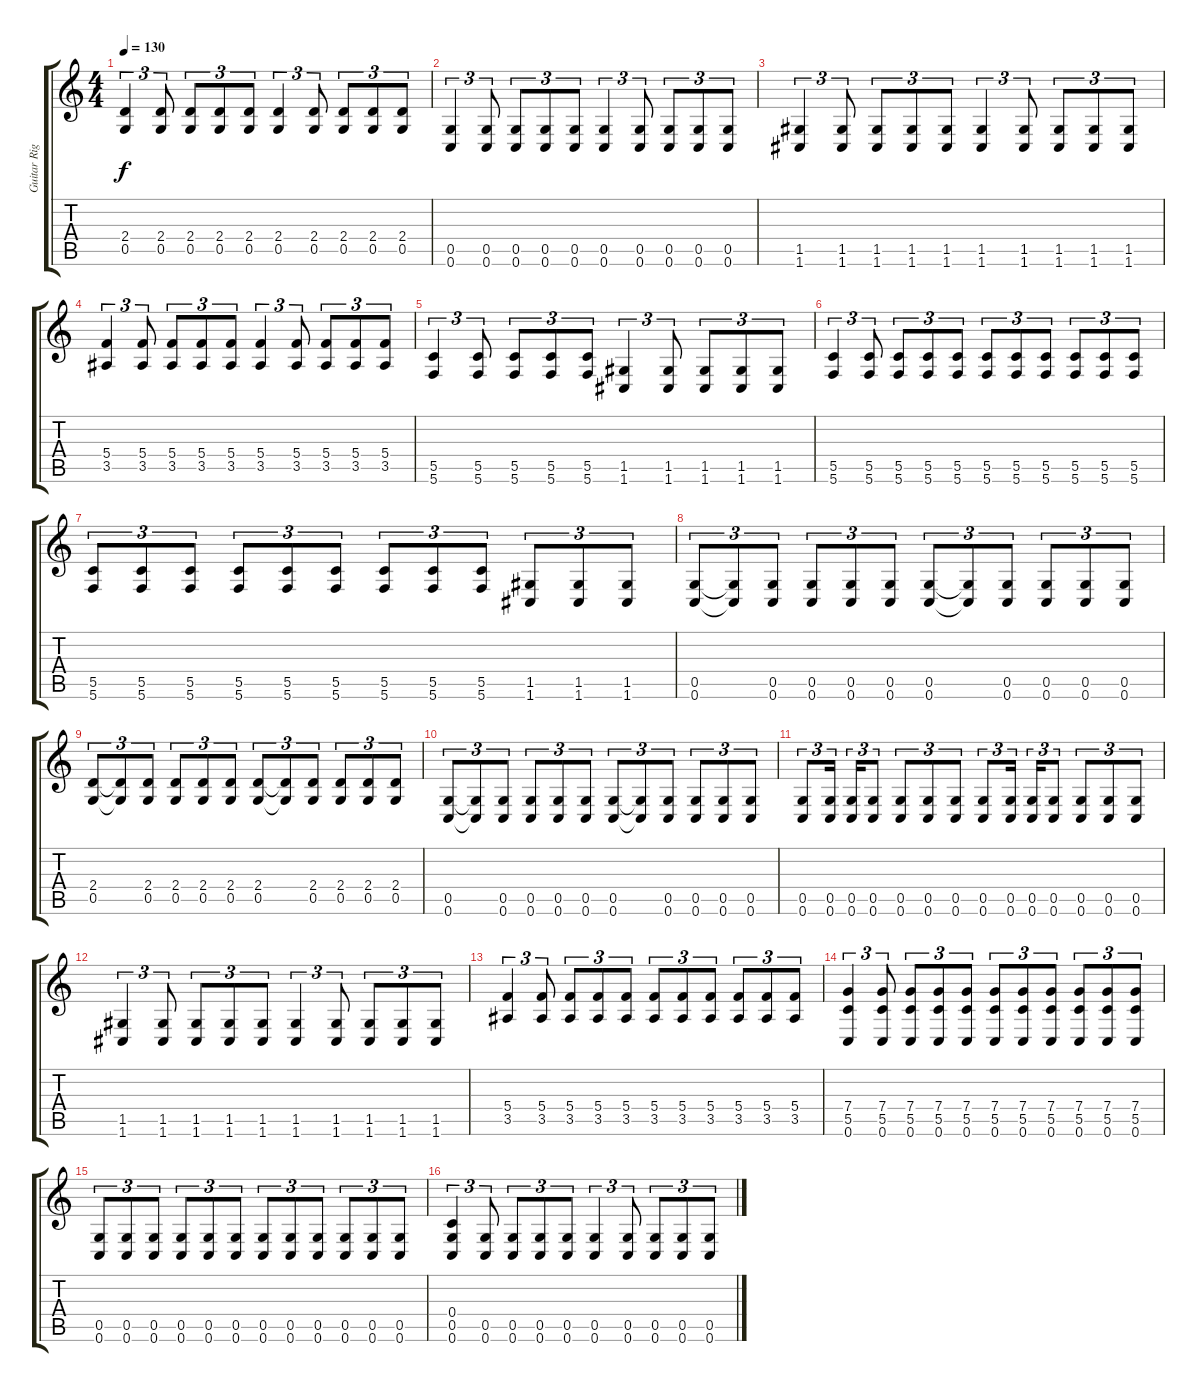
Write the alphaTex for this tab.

\track ("Guitar Right - Jari Mäenpää " "Guitar Rig") {instrument distortionguitar}
\staff {score tabs}
\tuning (D4 A3 F3 C3 G2 C2) {hide}
\ts (4 4)
\tempo 130
\clef g2
\ks c
(2.4 0.5).4{tu (3 2) dy f} (2.4 0.5).8{tu (3 2)} (2.4 0.5).8{tu (3 2)} (2.4 0.5).8{tu (3 2)} (2.4 0.5).8{tu (3 2)} (2.4 0.5).4{tu (3 2)} (2.4 0.5).8{tu (3 2)} (2.4 0.5).8{tu (3 2)} (2.4 0.5).8{tu (3 2)} (2.4 0.5).8{tu (3 2)} |
(0.5 0.6).4{tu (3 2)} (0.5 0.6).8{tu (3 2)} (0.5 0.6).8{tu (3 2)} (0.5 0.6).8{tu (3 2)} (0.5 0.6).8{tu (3 2)} (0.5 0.6).4{tu (3 2)} (0.5 0.6).8{tu (3 2)} (0.5 0.6).8{tu (3 2)} (0.5 0.6).8{tu (3 2)} (0.5 0.6).8{tu (3 2)} |
(1.5 1.6).4{tu (3 2)} (1.5 1.6).8{tu (3 2)} (1.5 1.6).8{tu (3 2)} (1.5 1.6).8{tu (3 2)} (1.5 1.6).8{tu (3 2)} (1.5 1.6).4{tu (3 2)} (1.5 1.6).8{tu (3 2)} (1.5 1.6).8{tu (3 2)} (1.5 1.6).8{tu (3 2)} (1.5 1.6).8{tu (3 2)} |
(5.4 3.5).4{tu (3 2)} (5.4 3.5).8{tu (3 2)} (5.4 3.5).8{tu (3 2)} (5.4 3.5).8{tu (3 2)} (5.4 3.5).8{tu (3 2)} (5.4 3.5).4{tu (3 2)} (5.4 3.5).8{tu (3 2)} (5.4 3.5).8{tu (3 2)} (5.4 3.5).8{tu (3 2)} (5.4 3.5).8{tu (3 2)} |
(5.5 5.6).4{tu (3 2)} (5.5 5.6).8{tu (3 2)} (5.5 5.6).8{tu (3 2)} (5.5 5.6).8{tu (3 2)} (5.5 5.6).8{tu (3 2)} (1.5 1.6).4{tu (3 2)} (1.5 1.6).8{tu (3 2)} (1.5 1.6).8{tu (3 2)} (1.5 1.6).8{tu (3 2)} (1.5 1.6).8{tu (3 2)} |
(5.5 5.6).4{tu (3 2)} (5.5 5.6).8{tu (3 2)} (5.5 5.6).8{tu (3 2)} (5.5 5.6).8{tu (3 2)} (5.5 5.6).8{tu (3 2)} (5.5 5.6).8{tu (3 2)} (5.5 5.6).8{tu (3 2)} (5.5 5.6).8{tu (3 2)} (5.5 5.6).8{tu (3 2)} (5.5 5.6).8{tu (3 2)} (5.5 5.6).8{tu (3 2)} |
(5.5 5.6).8{tu (3 2)} (5.5 5.6).8{tu (3 2)} (5.5 5.6).8{tu (3 2)} (5.5 5.6).8{tu (3 2)} (5.5 5.6).8{tu (3 2)} (5.5 5.6).8{tu (3 2)} (5.5 5.6).8{tu (3 2)} (5.5 5.6).8{tu (3 2)} (5.5 5.6).8{tu (3 2)} (1.5 1.6).8{tu (3 2)} (1.5 1.6).8{tu (3 2)} (1.5 1.6).8{tu (3 2)} |
(0.5 0.6).8{tu (3 2)} (0.5{t} 0.6{t}).8{tu (3 2)} (0.5 0.6).8{tu (3 2)} (0.5 0.6).8{tu (3 2)} (0.5 0.6).8{tu (3 2)} (0.5 0.6).8{tu (3 2)} (0.5 0.6).8{tu (3 2)} (0.5{t} 0.6{t}).8{tu (3 2)} (0.5 0.6).8{tu (3 2)} (0.5 0.6).8{tu (3 2)} (0.5 0.6).8{tu (3 2)} (0.5 0.6).8{tu (3 2)} |
(2.4 0.5).8{tu (3 2)} (2.4{t} 0.5{t}).8{tu (3 2)} (2.4 0.5).8{tu (3 2)} (2.4 0.5).8{tu (3 2)} (2.4 0.5).8{tu (3 2)} (2.4 0.5).8{tu (3 2)} (2.4 0.5).8{tu (3 2)} (2.4{t} 0.5{t}).8{tu (3 2)} (2.4 0.5).8{tu (3 2)} (2.4 0.5).8{tu (3 2)} (2.4 0.5).8{tu (3 2)} (2.4 0.5).8{tu (3 2)} |
(0.5 0.6).8{tu (3 2)} (0.5{t} 0.6{t}).8{tu (3 2)} (0.5 0.6).8{tu (3 2)} (0.5 0.6).8{tu (3 2)} (0.5 0.6).8{tu (3 2)} (0.5 0.6).8{tu (3 2)} (0.5 0.6).8{tu (3 2)} (0.5{t} 0.6{t}).8{tu (3 2)} (0.5 0.6).8{tu (3 2)} (0.5 0.6).8{tu (3 2)} (0.5 0.6).8{tu (3 2)} (0.5 0.6).8{tu (3 2)} |
(0.5 0.6).8{tu (3 2)} (0.5 0.6).16{tu (3 2)} (0.5 0.6).16{tu (3 2)} (0.5 0.6).8{tu (3 2)} (0.5 0.6).8{tu (3 2)} (0.5 0.6).8{tu (3 2)} (0.5 0.6).8{tu (3 2)} (0.5 0.6).8{tu (3 2)} (0.5 0.6).16{tu (3 2)} (0.5 0.6).16{tu (3 2)} (0.5 0.6).8{tu (3 2)} (0.5 0.6).8{tu (3 2)} (0.5 0.6).8{tu (3 2)} (0.5 0.6).8{tu (3 2)} |
(1.5 1.6).4{tu (3 2)} (1.5 1.6).8{tu (3 2)} (1.5 1.6).8{tu (3 2)} (1.5 1.6).8{tu (3 2)} (1.5 1.6).8{tu (3 2)} (1.5 1.6).4{tu (3 2)} (1.5 1.6).8{tu (3 2)} (1.5 1.6).8{tu (3 2)} (1.5 1.6).8{tu (3 2)} (1.5 1.6).8{tu (3 2)} |
(5.4 3.5).4{tu (3 2)} (5.4 3.5).8{tu (3 2)} (5.4 3.5).8{tu (3 2)} (5.4 3.5).8{tu (3 2)} (5.4 3.5).8{tu (3 2)} (5.4 3.5).8{tu (3 2)} (5.4 3.5).8{tu (3 2)} (5.4 3.5).8{tu (3 2)} (5.4 3.5).8{tu (3 2)} (5.4 3.5).8{tu (3 2)} (5.4 3.5).8{tu (3 2)} |
(7.4 5.5 0.6).4{tu (3 2)} (7.4 5.5 0.6).8{tu (3 2)} (7.4 5.5 0.6).8{tu (3 2)} (7.4 5.5 0.6).8{tu (3 2)} (7.4 5.5 0.6).8{tu (3 2)} (7.4 5.5 0.6).8{tu (3 2)} (7.4 5.5 0.6).8{tu (3 2)} (7.4 5.5 0.6).8{tu (3 2)} (7.4 5.5 0.6).8{tu (3 2)} (7.4 5.5 0.6).8{tu (3 2)} (7.4 5.5 0.6).8{tu (3 2)} |
(0.5 0.6).8{tu (3 2)} (0.5 0.6).8{tu (3 2)} (0.5 0.6).8{tu (3 2)} (0.5 0.6).8{tu (3 2)} (0.5 0.6).8{tu (3 2)} (0.5 0.6).8{tu (3 2)} (0.5 0.6).8{tu (3 2)} (0.5 0.6).8{tu (3 2)} (0.5 0.6).8{tu (3 2)} (0.5 0.6).8{tu (3 2)} (0.5 0.6).8{tu (3 2)} (0.5 0.6).8{tu (3 2)} |
(0.4 0.5 0.6).4{tu (3 2)} (0.5 0.6).8{tu (3 2)} (0.5 0.6).8{tu (3 2)} (0.5 0.6).8{tu (3 2)} (0.5 0.6).8{tu (3 2)} (0.5 0.6).4{tu (3 2)} (0.5 0.6).8{tu (3 2)} (0.5 0.6).8{tu (3 2)} (0.5 0.6).8{tu (3 2)} (0.5 0.6).8{tu (3 2)}
